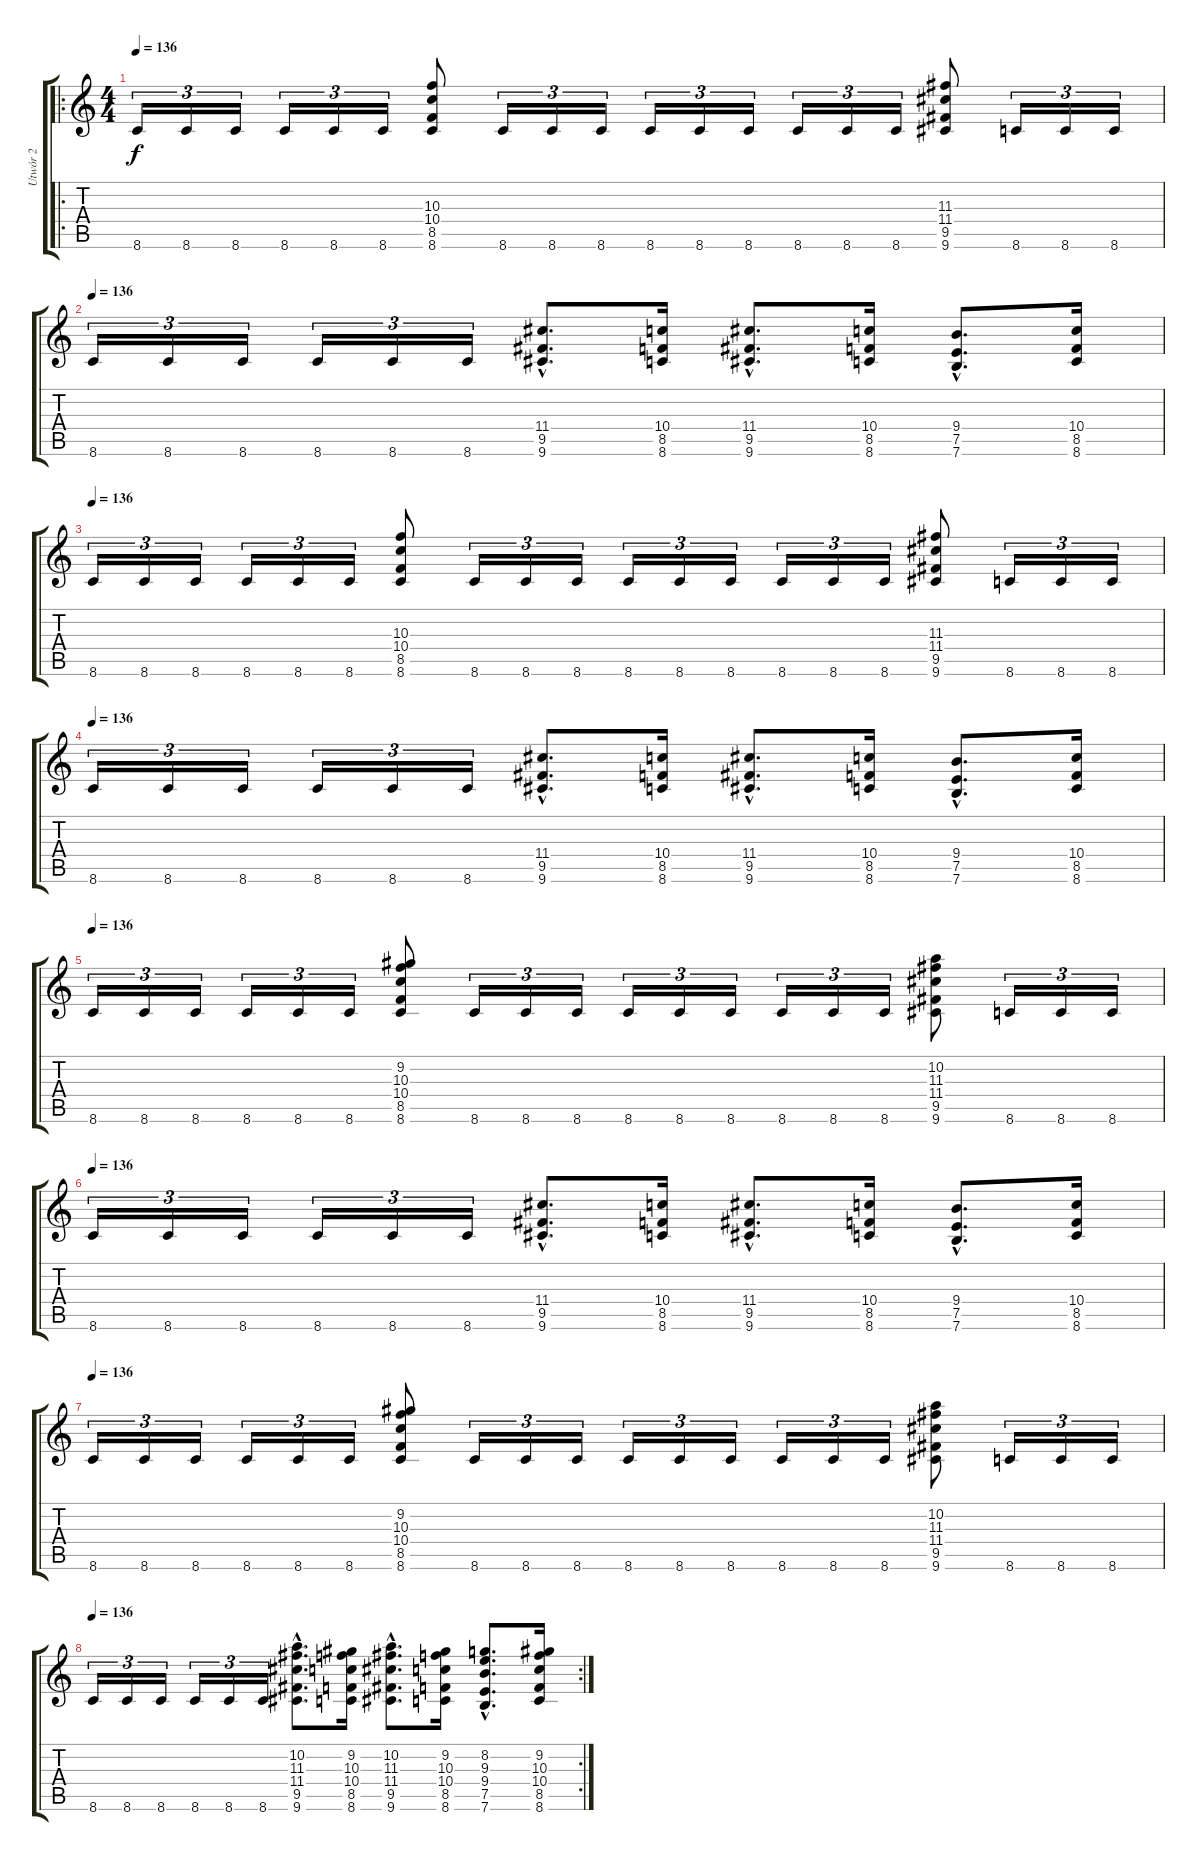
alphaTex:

\track ("Utwór 2" "Utwór 2") {instrument overdrivenguitar}
\staff {score tabs}
\tuning (E4 B3 G3 D3 A2 E2) {hide}
\ro
\ts (4 4)
\tempo 136
\clef g2
\ks c
8.6.16{tu (3 2) dy f} 8.6.16{tu (3 2)} 8.6.16{tu (3 2)} 8.6.16{tu (3 2)} 8.6.16{tu (3 2)} 8.6.16{tu (3 2)} (10.3 10.4 8.5 8.6).8 8.6.16{tu (3 2)} 8.6.16{tu (3 2)} 8.6.16{tu (3 2)} 8.6.16{tu (3 2)} 8.6.16{tu (3 2)} 8.6.16{tu (3 2)} 8.6.16{tu (3 2)} 8.6.16{tu (3 2)} 8.6.16{tu (3 2)} (11.3 11.4 9.5 9.6).8 8.6.16{tu (3 2)} 8.6.16{tu (3 2)} 8.6.16{tu (3 2)} |
\tempo 136
8.6.16{tu (3 2)} 8.6.16{tu (3 2)} 8.6.16{tu (3 2)} 8.6.16{tu (3 2)} 8.6.16{tu (3 2)} 8.6.16{tu (3 2)} (11.4{hac} 9.5{hac} 9.6{hac}).8{d} (10.4 8.5 8.6).16 (11.4{hac} 9.5{hac} 9.6{hac}).8{d} (10.4 8.5 8.6).16 (9.4{hac} 7.5{hac} 7.6{hac}).8{d} (10.4 8.5 8.6).16 |
\tempo 136
8.6.16{tu (3 2)} 8.6.16{tu (3 2)} 8.6.16{tu (3 2)} 8.6.16{tu (3 2)} 8.6.16{tu (3 2)} 8.6.16{tu (3 2)} (10.3 10.4 8.5 8.6).8 8.6.16{tu (3 2)} 8.6.16{tu (3 2)} 8.6.16{tu (3 2)} 8.6.16{tu (3 2)} 8.6.16{tu (3 2)} 8.6.16{tu (3 2)} 8.6.16{tu (3 2)} 8.6.16{tu (3 2)} 8.6.16{tu (3 2)} (11.3 11.4 9.5 9.6).8 8.6.16{tu (3 2)} 8.6.16{tu (3 2)} 8.6.16{tu (3 2)} |
\tempo 136
8.6.16{tu (3 2)} 8.6.16{tu (3 2)} 8.6.16{tu (3 2)} 8.6.16{tu (3 2)} 8.6.16{tu (3 2)} 8.6.16{tu (3 2)} (11.4{hac} 9.5{hac} 9.6{hac}).8{d} (10.4 8.5 8.6).16 (11.4{hac} 9.5{hac} 9.6{hac}).8{d} (10.4 8.5 8.6).16 (9.4{hac} 7.5{hac} 7.6{hac}).8{d} (10.4 8.5 8.6).16 |
\tempo 136
8.6.16{tu (3 2)} 8.6.16{tu (3 2)} 8.6.16{tu (3 2)} 8.6.16{tu (3 2)} 8.6.16{tu (3 2)} 8.6.16{tu (3 2)} (9.2 10.3 10.4 8.5 8.6).8 8.6.16{tu (3 2)} 8.6.16{tu (3 2)} 8.6.16{tu (3 2)} 8.6.16{tu (3 2)} 8.6.16{tu (3 2)} 8.6.16{tu (3 2)} 8.6.16{tu (3 2)} 8.6.16{tu (3 2)} 8.6.16{tu (3 2)} (10.2 11.3 11.4 9.5 9.6).8 8.6.16{tu (3 2)} 8.6.16{tu (3 2)} 8.6.16{tu (3 2)} |
\tempo 136
8.6.16{tu (3 2)} 8.6.16{tu (3 2)} 8.6.16{tu (3 2)} 8.6.16{tu (3 2)} 8.6.16{tu (3 2)} 8.6.16{tu (3 2)} (11.4{hac} 9.5{hac} 9.6{hac}).8{d} (10.4 8.5 8.6).16 (11.4{hac} 9.5{hac} 9.6{hac}).8{d} (10.4 8.5 8.6).16 (9.4{hac} 7.5{hac} 7.6{hac}).8{d} (10.4 8.5 8.6).16 |
\tempo 136
8.6.16{tu (3 2)} 8.6.16{tu (3 2)} 8.6.16{tu (3 2)} 8.6.16{tu (3 2)} 8.6.16{tu (3 2)} 8.6.16{tu (3 2)} (9.2 10.3 10.4 8.5 8.6).8 8.6.16{tu (3 2)} 8.6.16{tu (3 2)} 8.6.16{tu (3 2)} 8.6.16{tu (3 2)} 8.6.16{tu (3 2)} 8.6.16{tu (3 2)} 8.6.16{tu (3 2)} 8.6.16{tu (3 2)} 8.6.16{tu (3 2)} (10.2 11.3 11.4 9.5 9.6).8 8.6.16{tu (3 2)} 8.6.16{tu (3 2)} 8.6.16{tu (3 2)} |
\rc 2
\tempo 136
8.6.16{tu (3 2)} 8.6.16{tu (3 2)} 8.6.16{tu (3 2)} 8.6.16{tu (3 2)} 8.6.16{tu (3 2)} 8.6.16{tu (3 2)} (10.2{hac} 11.3{hac} 11.4{hac} 9.5{hac} 9.6{hac}).8{d} (9.2 10.3 10.4 8.5 8.6).16 (10.2{hac} 11.3{hac} 11.4{hac} 9.5{hac} 9.6{hac}).8{d} (9.2 10.3 10.4 8.5 8.6).16 (8.2{hac} 9.3{hac} 9.4{hac} 7.5{hac} 7.6{hac}).8{d} (9.2 10.3 10.4 8.5 8.6).16
